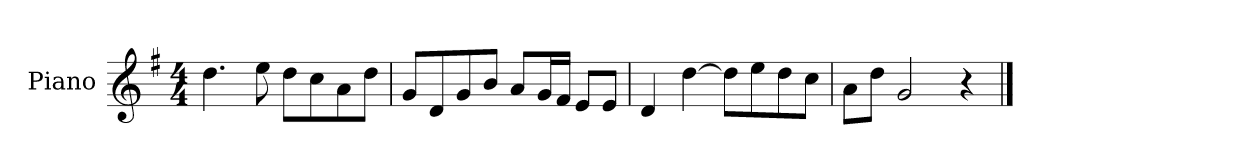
**kern
*part1
*staff1
*I"Piano
*I'P-no
*clefG2
*k[f#]
*M4/4
*MM90
=1
4.dd\
8ee\
8dd\L
8cc\
8a\
8dd\J
=2
8g/L
8d/
8g/
8b/J
8a/L
16g/L
16f#/JJ
8e/L
8e/J
=3
4d/
[4dd\
8dd\L]
8ee\
8dd\
8cc\J
=4
8a\L
8dd\J
2g/
4r
==
*-
